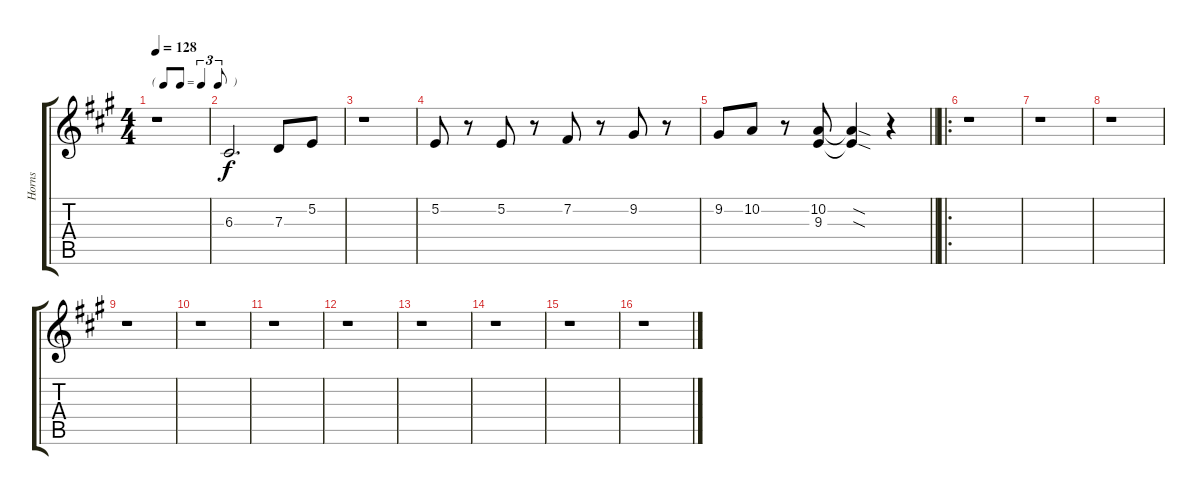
\track ("Horns" "Horns") {instrument brasssection}
\staff {score tabs}
\tuning (E4 B3 G3 D3 A2 E2) {hide}
\ts (4 4)
\tf triplet8th
\tempo 128
\clef g2
\ks a
r.1{dy f instrument brasssection} |
6.3.2{d} 7.3.8 5.2.8 |
r.1 |
5.2.8 r.8 5.2.8 r.8 7.2.8 r.8 9.2.8 r.8 |
\barLineRight lightlight
9.2.8 10.2.8 r.8 (10.2 9.3).8 (10.2{sod t} 9.3{sod t}).4 r.4 |
\ro
r.1 |
r.1 |
r.1 |
r.1 |
r.1 |
r.1 |
r.1 |
r.1 |
r.1 |
r.1 |
r.1
